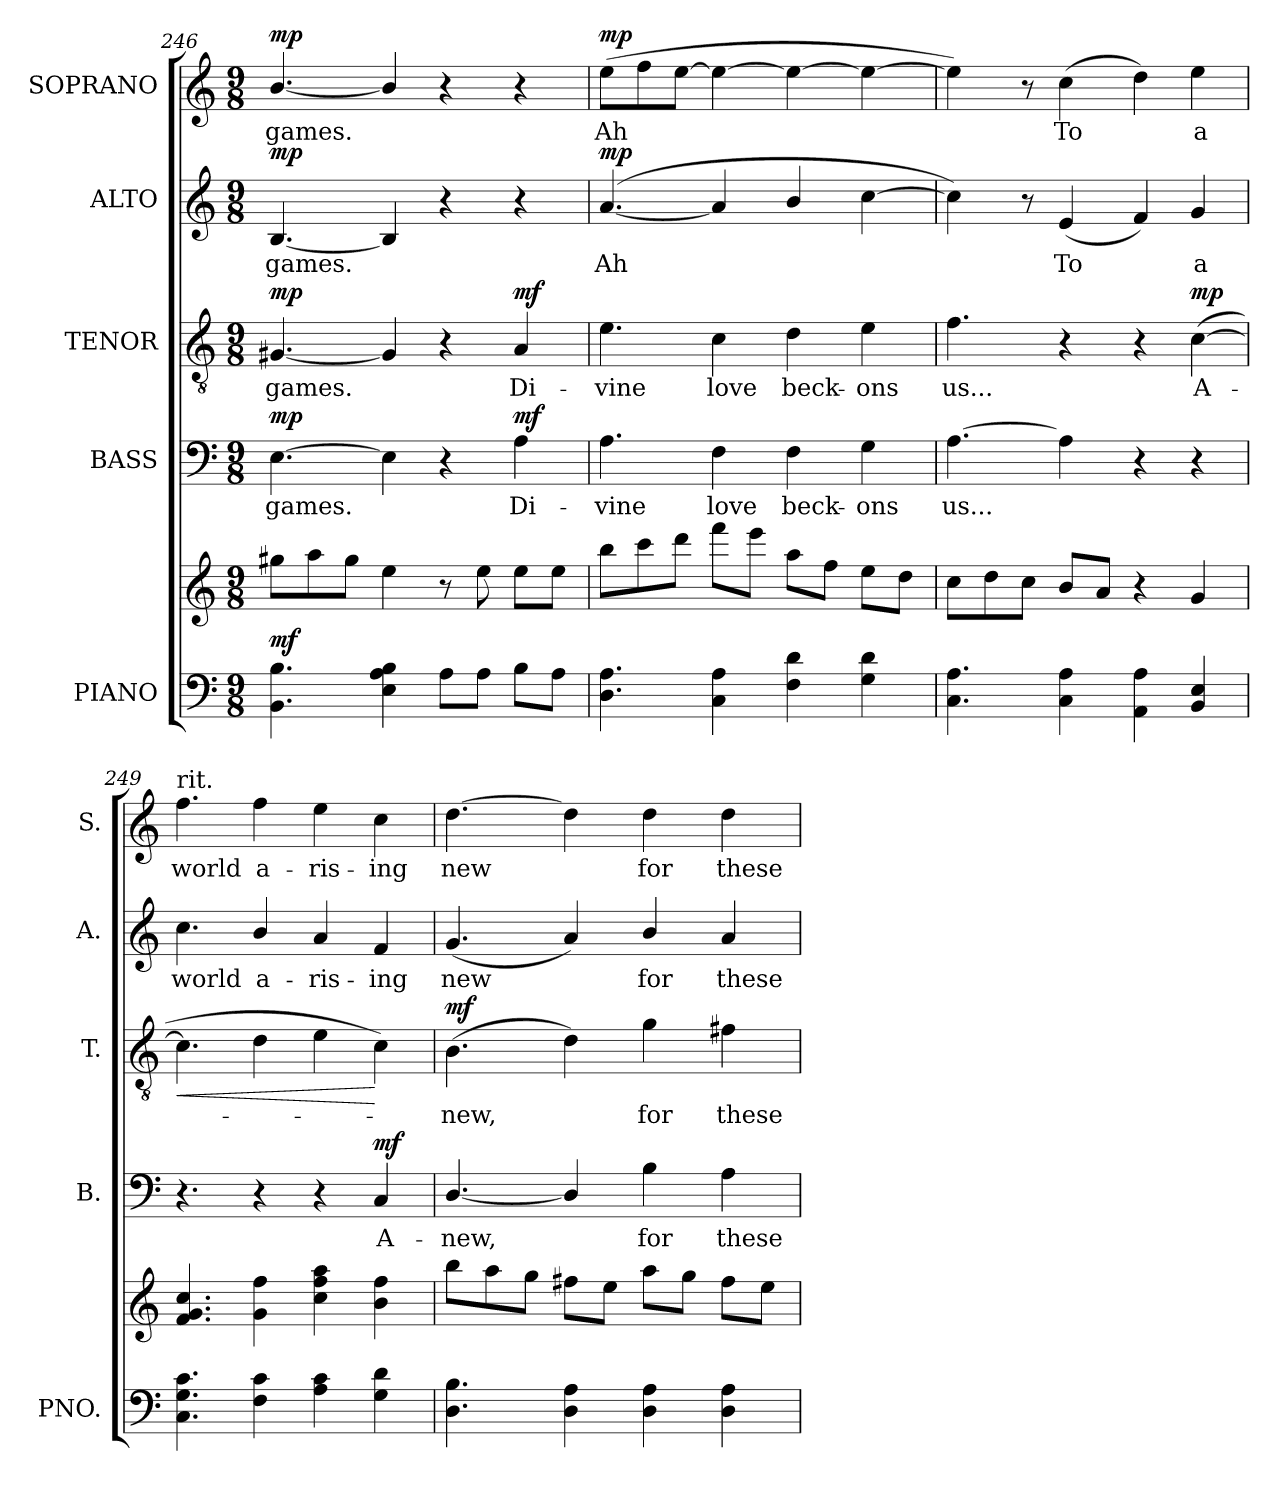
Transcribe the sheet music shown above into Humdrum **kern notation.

**kern	**kern	**dynam	**kern	**text	**dynam	**kern	**text	**dynam	**kern	**text	**dynam	**kern	**text	**dynam
*part5	*part5	*part5	*part4	*part4	*part4	*part3	*part3	*part3	*part2	*part2	*part2	*part1	*part1	*part1
*staff6	*staff5	*staff5/6	*staff4	*staff4	*staff4	*staff3	*staff3	*staff3	*staff2	*staff2	*staff2	*staff1	*staff1	*staff1
*I"PIANO	*	*	*I"BASS	*	*	*I"TENOR	*	*	*I"ALTO	*	*	*I"SOPRANO	*	*
*I'PNO.	*	*	*I'B.	*	*	*I'T.	*	*	*I'A.	*	*	*I'S.	*	*
*clefF4	*clefG2	*	*clefF4	*	*	*clefGv2	*	*	*clefG2	*	*	*clefG2	*	*
*	*	*	*	*	*	*ITrd7c12	*	*	*	*	*	*	*	*
*k[]	*k[]	*	*k[]	*	*	*k[]	*	*	*k[]	*	*	*k[]	*	*
*C:	*C:	*	*C:	*	*	*C:	*	*	*C:	*	*	*C:	*	*
*M9/8	*M9/8	*	*M9/8	*	*	*M9/8	*	*	*M9/8	*	*	*M9/8	*	*
=246	=246	=246	=246	=246	=246	=246	=246	=246	=246	=246	=246	=246	=246	=246
!	!	!	!	!LO:LY:b:color=#000000	!	!	!	!	!	!	!	!	!	!
!	!	!	!	!	!	!	!LO:LY:b:color=#000000	!	!	!	!	!	!	!
!	!	!	!	!	!	!	!	!	!	!LO:LY:b:color=#000000	!	!	!	!
!	!	!	!	!	!	!	!	!	!	!	!	!	!LO:LY:b:color=#000000	!
4.BBi\ 4.Bi	8gg#Xi\L	mf	[4.Ei\	games.	mp	[4.GG#Xi/	games.	mp	[4.Bi/	games.	mp	[4.bi/	games.	mp
.	8aai\	.	.	.	.	.	.	.	.	.	.	.	.	.
.	8gg#i\J	.	.	.	.	.	.	.	.	.	.	.	.	.
4Ei\ 4Ai 4Bi	4eei\	.	4Ei\]	.	.	4GG#i/]	.	.	4Bi/]	.	.	4bi/]	.	.
8Ai\L	8r	.	4r	.	.	4r	.	.	4r	.	.	4r	.	.
8Ai\J	8eei\	.	.	.	.	.	.	.	.	.	.	.	.	.
!	!	!	!	!LO:LY:b:color=#000000	!	!	!	!	!	!	!	!	!	!
!	!	!	!	!	!	!	!LO:LY:b:color=#000000	!	!	!	!	!	!	!
8Bi\L	8eei\L	.	4Ai\	Di-	mf	4AAi/	Di-	mf	4r	.	.	4r	.	.
8Ai\J	8eei\J	.	.	.	.	.	.	.	.	.	.	.	.	.
!!LO:LB:g=z
=247	=247	=247	=247	=247	=247	=247	=247	=247	=247	=247	=247	=247	=247	=247
!	!	!	!	!LO:LY:b:color=#000000	!	!	!	!	!	!	!	!	!	!
!	!	!	!	!	!	!	!LO:LY:b:color=#000000	!	!	!	!	!	!	!
!	!	!	!	!	!	!	!	!	!	!LO:LY:b:color=#000000	!	!	!	!
!	!	!	!	!	!	!	!	!	!	!	!	!	!LO:LY:b:color=#000000	!
4.Di\ 4.Ai	8bbi\L	.	4.Ai\	-vine	.	4.Ei\	-vine	.	([4.ai/	Ah	mp	(8eei\L	Ah	mp
.	8ccci\	.	.	.	.	.	.	.	.	.	.	8ffi\	.	.
.	8dddi\J	.	.	.	.	.	.	.	.	.	.	[8eei\J	.	.
!	!	!	!	!LO:LY:b:color=#000000	!	!	!	!	!	!	!	!	!	!
!	!	!	!	!	!	!	!LO:LY:b:color=#000000	!	!	!	!	!	!	!
4Ci\ 4Ai	8fffi\L	.	4Fi\	love	.	4Ci\	love	.	4ai/]	.	.	4eei\_	.	.
.	8eeei\J	.	.	.	.	.	.	.	.	.	.	.	.	.
!	!	!	!	!LO:LY:b:color=#000000	!	!	!	!	!	!	!	!	!	!
!	!	!	!	!	!	!	!LO:LY:b:color=#000000	!	!	!	!	!	!	!
4Fi\ 4di	8aai\L	.	4Fi\	beck-	.	4Di\	beck-	.	4bi/	.	.	4eei\_	.	.
.	8ffi\J	.	.	.	.	.	.	.	.	.	.	.	.	.
!	!	!	!	!LO:LY:b:color=#000000	!	!	!	!	!	!	!	!	!	!
!	!	!	!	!	!	!	!LO:LY:b:color=#000000	!	!	!	!	!	!	!
4Gi\ 4di	8eei\L	.	4Gi\	-ons	.	4Ei\	-ons	.	[4cci\	.	.	4eei\_	.	.
.	8ddi\J	.	.	.	.	.	.	.	.	.	.	.	.	.
=248	=248	=248	=248	=248	=248	=248	=248	=248	=248	=248	=248	=248	=248	=248
!	!	!	!	!LO:LY:b:color=#000000	!	!	!	!	!	!	!	!	!	!
!	!	!	!	!	!	!	!LO:LY:b:color=#000000	!	!	!	!	!	!	!
4.Ci\ 4.Ai	8cci\L	.	[4.Ai\	us...	.	4.Fi\	us...	.	4cci\])	.	.	4eei\])	.	.
.	8ddi\	.	.	.	.	.	.	.	.	.	.	.	.	.
.	8cci\J	.	.	.	.	.	.	.	8r	.	.	8r	.	.
!	!	!	!	!	!	!	!	!	!	!LO:LY:b:color=#000000	!	!	!	!
!	!	!	!	!	!	!	!	!	!	!	!	!	!LO:LY:b:color=#000000	!
4Ci\ 4Ai	8bi/L	.	4Ai\]	.	.	4r	.	.	(4ei/	To	.	(4cci\	To	.
.	8ai/J	.	.	.	.	.	.	.	.	.	.	.	.	.
4AAi\ 4Ai	4r	.	4r	.	.	4r	.	.	4fi/)	.	.	4ddi\)	.	.
!	!	!	!	!	!	!	!LO:LY:b:color=#000000	!	!	!	!	!	!	!
!	!	!	!	!	!	!	!	!	!	!LO:LY:b:color=#000000	!	!	!	!
!	!	!	!	!	!	!	!	!	!	!	!	!	!LO:LY:b:color=#000000	!
4BBi/ 4Ei	4gi/	.	4r	.	.	([4Ci\	A-	mp	4gi/	a	.	4eei\	a	.
=249	=249	=249	=249	=249	=249	=249	=249	=249	=249	=249	=249	=249	=249	=249
!	!	!	!	!	!	!	!	!LO:HP:b	!	!	!	!	!	!
!	!	!	!	!	!	!	!	!	!	!LO:LY:b:color=#000000	!	!	!	!
!	!	!	!	!	!	!	!	!	!	!	!	!LO:TX:t=rit.	!	!
!	!	!	!	!	!	!	!	!	!	!	!	!	!LO:LY:b:color=#000000	!
4.Ci\ 4.Gi 4.ci	4.fi/ 4.gi 4.cci	.	4.r	.	.	4.Ci\]	.	<	4.cci\	world	.	4.ffi\	world	.
!	!	!	!	!	!	!	!	!	!	!LO:LY:b:color=#000000	!	!	!	!
!	!	!	!	!	!	!	!	!	!	!	!	!	!LO:LY:b:color=#000000	!
4Fi\ 4ci	4gi\ 4ffi	.	4r	.	.	4Di\	.	.	4bi/	a-	.	4ffi\	a-	.
!	!	!	!	!	!	!	!	!	!	!LO:LY:b:color=#000000	!	!	!	!
!	!	!	!	!	!	!	!	!	!	!	!	!	!LO:LY:b:color=#000000	!
4Ai\ 4ci	4cci\ 4ffi 4aai	.	4r	.	.	4Ei\	.	.	4ai/	-ris-	.	4eei\	-ris-	.
!	!	!	!	!LO:LY:b:color=#000000	!	!	!	!	!	!	!	!	!	!
!	!	!	!	!	!	!	!	!	!	!LO:LY:b:color=#000000	!	!	!	!
!	!	!	!	!	!	!	!	!	!	!	!	!	!LO:LY:b:color=#000000	!
4Gi\ 4di	4bi\ 4ffi	.	4Ci/	A-	mf	4Ci\)	.	[	4fi/	-ing	.	4cci\	-ing	.
=250	=250	=250	=250	=250	=250	=250	=250	=250	=250	=250	=250	=250	=250	=250
!	!	!	!	!LO:LY:b:color=#000000	!	!	!	!	!	!	!	!	!	!
!	!	!	!	!	!	!	!LO:LY:b:color=#000000	!	!	!	!	!	!	!
!	!	!	!	!	!	!	!	!	!	!LO:LY:b:color=#000000	!	!	!	!
!	!	!	!	!	!	!	!	!	!	!	!	!	!LO:LY:b:color=#000000	!
4.Di\ 4.Bi	8bbi\L	.	[4.Di/	-new,	.	(4.BBi\	-new,	mf	(4.gi/	new	.	[4.ddi\	new	.
.	8aai\	.	.	.	.	.	.	.	.	.	.	.	.	.
.	8ggi\J	.	.	.	.	.	.	.	.	.	.	.	.	.
4Di\ 4Ai	8ff#Xi\L	.	4Di/]	.	.	4Di\)	.	.	4ai/)	.	.	4ddi\]	.	.
.	8eei\J	.	.	.	.	.	.	.	.	.	.	.	.	.
!	!	!	!	!LO:LY:b:color=#000000	!	!	!	!	!	!	!	!	!	!
!	!	!	!	!	!	!	!LO:LY:b:color=#000000	!	!	!	!	!	!	!
!	!	!	!	!	!	!	!	!	!	!LO:LY:b:color=#000000	!	!	!	!
!	!	!	!	!	!	!	!	!	!	!	!	!	!LO:LY:b:color=#000000	!
4Di\ 4Ai	8aai\L	.	4Bi\	for	.	4Gi\	for	.	4bi/	for	.	4ddi\	for	.
.	8ggi\J	.	.	.	.	.	.	.	.	.	.	.	.	.
!	!	!	!	!LO:LY:b:color=#000000	!	!	!	!	!	!	!	!	!	!
!	!	!	!	!	!	!	!LO:LY:b:color=#000000	!	!	!	!	!	!	!
!	!	!	!	!	!	!	!	!	!	!LO:LY:b:color=#000000	!	!	!	!
!	!	!	!	!	!	!	!	!	!	!	!	!	!LO:LY:b:color=#000000	!
4Di\ 4Ai	8ff#i\L	.	4Ai\	these	.	4F#Xi\	these	.	4ai/	these	.	4ddi\	these	.
.	8eei\J	.	.	.	.	.	.	.	.	.	.	.	.	.
=	=	=	=	=	=	=	=	=	=	=	=	=	=	=
*-	*-	*-	*-	*-	*-	*-	*-	*-	*-	*-	*-	*-	*-	*-
